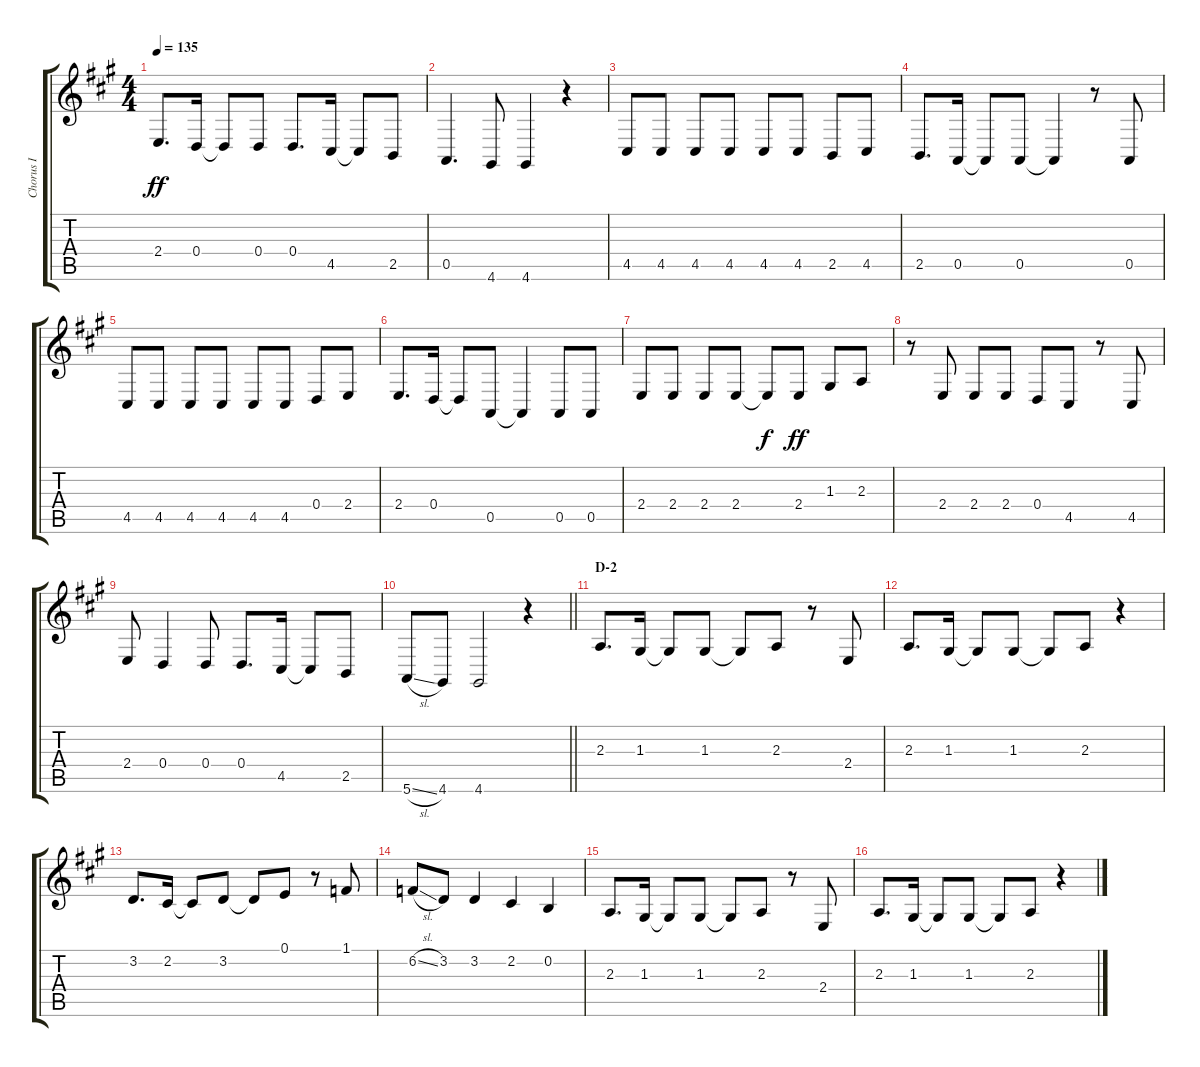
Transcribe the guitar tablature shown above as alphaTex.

\track ("Chorus I" "Chorus I") {instrument voiceoohs}
\staff {score tabs}
\tuning (E4 B3 G3 D3 A2 E2) {hide}
\ts (4 4)
\tempo 135
\clef g2
\ks a
2.4.8{d dy ff} 0.4.16 0.4{t}.8 0.4.8 0.4.8{d} 4.5.16 4.5{t}.8 2.5.8 |
0.5.4{d} 4.6.8 4.6.4 r.4 |
4.5.8 4.5.8 4.5.8 4.5.8 4.5.8 4.5.8 2.5.8 4.5.8 |
2.5.8{d} 0.5.16 0.5{t}.8 0.5.8 0.5{t}.4 r.8 0.5.8 |
4.5.8 4.5.8 4.5.8 4.5.8 4.5.8 4.5.8 0.4.8 2.4.8 |
2.4.8{d} 0.4.16 0.4{t}.8 0.5.8 0.5{t}.4 0.5.8 0.5.8 |
2.4.8 2.4.8 2.4.8 2.4.8 2.4{t}.8{dy f} 2.4.8{dy ff} 1.3.8 2.3.8 |
r.8 2.4.8 2.4.8 2.4.8 0.4.8 4.5.8 r.8 4.5.8 |
2.4.8 0.4.4 0.4.8 0.4.8{d} 4.5.16 4.5{t}.8 2.5.8 |
\barLineRight lightlight
5.6{sl}.8 4.6.8 4.6.2 r.4 |
\section ("" "D-2")
2.3.8{d} 1.3.16 1.3{t}.8 1.3.8 1.3{t}.8 2.3.8 r.8 2.4.8 |
2.3.8{d} 1.3.16 1.3{t}.8 1.3.8 1.3{t}.8 2.3.8 r.4 |
3.2.8{d} 2.2.16 2.2{t}.8 3.2.8 3.2{t}.8 0.1.8 r.8 1.1.8 |
6.2{sl}.8 3.2.8 3.2.4 2.2.4 0.2.4 |
2.3.8{d} 1.3.16 1.3{t}.8 1.3.8 1.3{t}.8 2.3.8 r.8 2.4.8 |
2.3.8{d} 1.3.16 1.3{t}.8 1.3.8 1.3{t}.8 2.3.8 r.4
